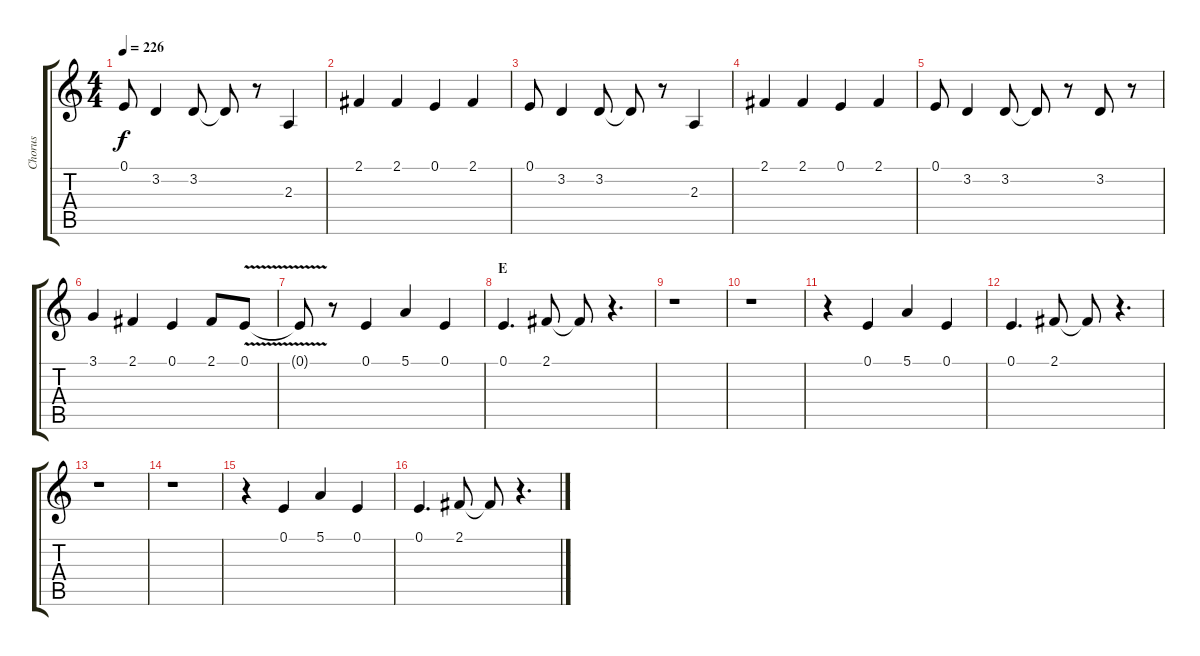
\track ("Chorus" "Chorus") {instrument altosax}
\staff {score tabs}
\tuning (E4 B3 G3 D3 A2 E2) {hide}
\ts (4 4)
\tempo 226
\clef g2
\ks c
0.1.8{dy f} 3.2.4 3.2.8 3.2{t}.8 r.8 2.3.4 |
2.1.4 2.1.4 0.1.4 2.1.4 |
0.1.8 3.2.4 3.2.8 3.2{t}.8 r.8 2.3.4 |
2.1.4 2.1.4 0.1.4 2.1.4 |
0.1.8 3.2.4 3.2.8 3.2{t}.8 r.8 3.2.8 r.8 |
3.1.4 2.1.4 0.1.4 2.1.8 0.1{v}.8 |
0.1{t}.8 r.8 0.1.4 5.1.4 0.1.4 |
\section ("" "E")
0.1.4{d} 2.1.8 2.1{t}.8 r.4{d} |
r.1 |
r.1 |
r.4 0.1.4 5.1.4 0.1.4 |
0.1.4{d} 2.1.8 2.1{t}.8 r.4{d} |
r.1 |
r.1 |
r.4 0.1.4 5.1.4 0.1.4 |
0.1.4{d} 2.1.8 2.1{t}.8 r.4{d}
